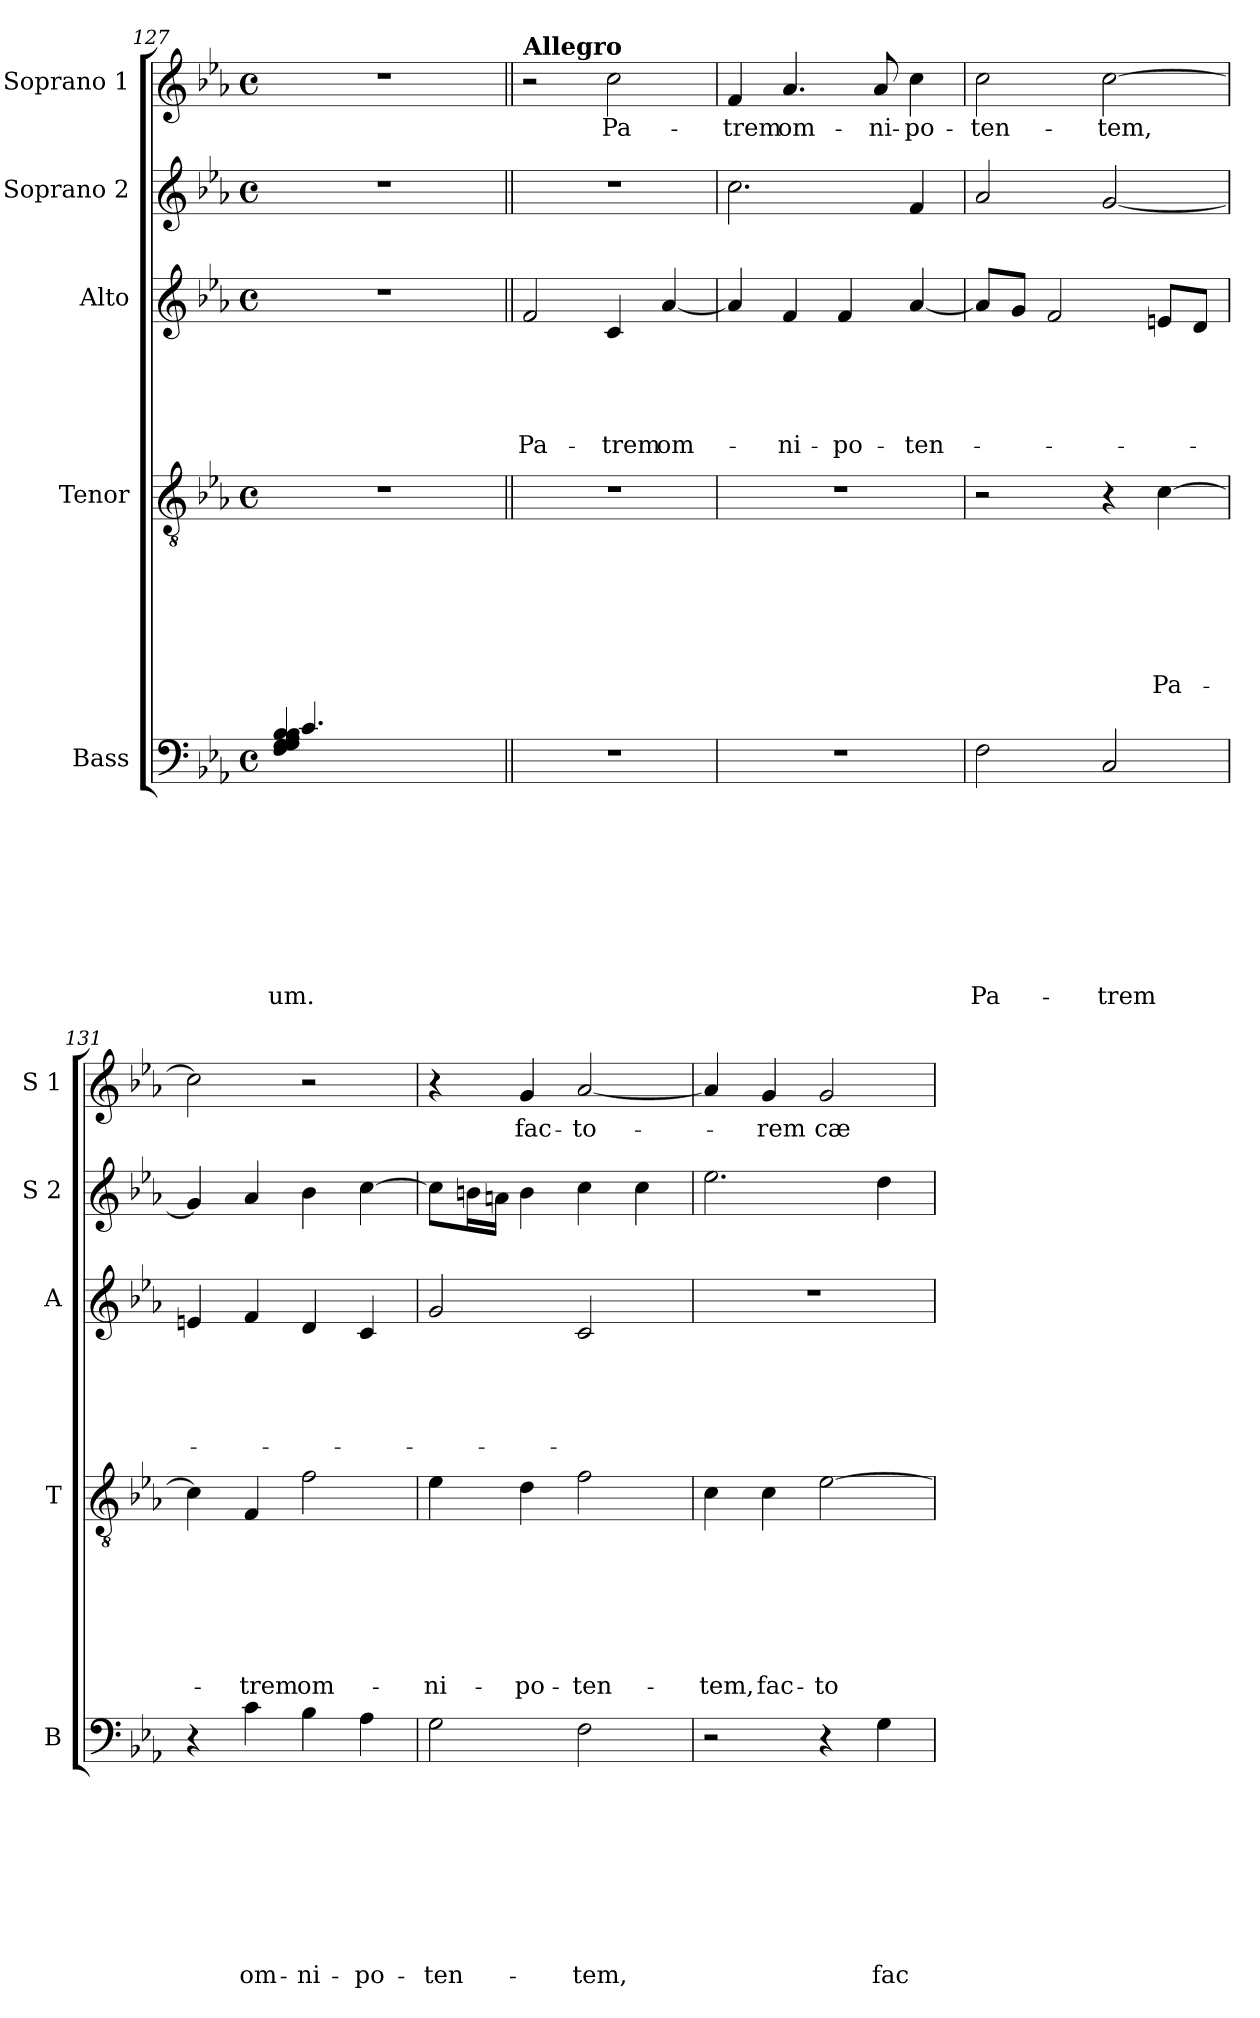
**kern	**text	**text	**text	**text	**text	**text	**text	**text	**text	**kern	**text	**text	**text	**text	**text	**text	**text	**kern	**text	**text	**text	**text	**text	**kern	**kern	**text
*part5	*part5	*part5	*part5	*part5	*part5	*part5	*part5	*part5	*part5	*part4	*part4	*part4	*part4	*part4	*part4	*part4	*part4	*part3	*part3	*part3	*part3	*part3	*part3	*part2	*part1	*part1
*staff5	*staff5	*staff5	*staff5	*staff5	*staff5	*staff5	*staff5	*staff5	*staff5	*staff4	*staff4	*staff4	*staff4	*staff4	*staff4	*staff4	*staff4	*staff3	*staff3	*staff3	*staff3	*staff3	*staff3	*staff2	*staff1	*staff1
*I"Bass	*	*	*	*	*	*	*	*	*	*I"Tenor	*	*	*	*	*	*	*	*I"Alto	*	*	*	*	*	*I"Soprano 2	*I"Soprano 1	*
*I'B	*	*	*	*	*	*	*	*	*	*I'T	*	*	*	*	*	*	*	*I'A	*	*	*	*	*	*I'S 2	*I'S 1	*
!!LO:PB:g=z
*clefF4	*	*	*	*	*	*	*	*	*	*clefGv2	*	*	*	*	*	*	*	*clefG2	*	*	*	*	*	*clefG2	*clefG2	*
*k[b-e-a-]	*	*	*	*	*	*	*	*	*	*k[b-e-a-]	*	*	*	*	*	*	*	*k[b-e-a-]	*	*	*	*	*	*k[b-e-a-]	*k[b-e-a-]	*
*E-:	*	*	*	*	*	*	*	*	*	*E-:	*	*	*	*	*	*	*	*E-:	*	*	*	*	*	*E-:	*E-:	*
*M4/4	*	*	*	*	*	*	*	*	*	*M4/4	*	*	*	*	*	*	*	*M4/4	*	*	*	*	*	*M4/4	*M4/4	*
*met(c)	*	*	*	*	*	*	*	*	*	*met(c)	*	*	*	*	*	*	*	*met(c)	*	*	*	*	*	*met(c)	*met(c)	*
=127	=127	=127	=127	=127	=127	=127	=127	=127	=127	=127	=127	=127	=127	=127	=127	=127	=127	=127	=127	=127	=127	=127	=127	=127	=127	=127
!LO:N:n=1:head=solid	!	!	!	!	!	!	!	!	!	!	!	!	!	!	!	!	!	!	!	!	!	!	!	!	!	!
!LO:N:n=2:head=solid	!	!	!	!	!	!	!	!	!	!	!	!	!	!	!	!	!	!	!	!	!	!	!	!	!	!
!LO:N:n=3:head=solid	!	!	!	!	!	!	!	!	!	!	!	!	!	!	!	!	!	!	!	!	!	!	!	!	!	!
!LO:N:n=4:head=solid	!	!	!	!	!	!	!	!	!	!	!	!	!	!	!	!	!	!	!	!	!	!	!	!	!	!
!LO:N:n=5:head=solid	!	!	!	!	!	!	!	!	!	!	!	!	!	!	!	!	!	!	!	!	!	!	!	!	!	!
*^	*	*	*	*	*	*	*	*	*	*	*	*	*	*	*	*	*	*	*	*	*	*	*	*	*	*
!LO:N:n=6:head=solid	!LO:N:head=solid	!	!	!	!	!	!	!	!	!LO:LY:b	!	!	!	!	!	!	!	!	!	!	!	!	!	!	!	!	!
!	!	!	!	!	!	!	!	!	!	!LO:LY:b	!	!	!	!	!	!	!	!	!	!	!	!	!	!	!	!	!
4F/ 4G/ 4G/ 4A-/ 4B-/ 4B-/	4.c/	.	.	.	.	.	.	.	.	-um.	1r	.	.	.	.	.	.	.	1r	.	.	.	.	.	1r	1r	.
2ryy	.	.	.	.	.	.	.	.	.	.	.	.	.	.	.	.	.	.	.	.	.	.	.	.	.	.	.
.	2ryy	.	.	.	.	.	.	.	.	.	.	.	.	.	.	.	.	.	.	.	.	.	.	.	.	.	.
8ryy	.	.	.	.	.	.	.	.	.	.	.	.	.	.	.	.	.	.	.	.	.	.	.	.	.	.	.
8ryy	8ryy	.	.	.	.	.	.	.	.	.	.	.	.	.	.	.	.	.	.	.	.	.	.	.	.	.	.
=128||	=128||	=128||	=128||	=128||	=128||	=128||	=128||	=128||	=128||	=128||	=128||	=128||	=128||	=128||	=128||	=128||	=128||	=128||	=128||	=128||	=128||	=128||	=128||	=128||	=128||	=128||	=128||
!	!	!	!	!	!	!	!	!	!	!	!	!	!	!	!	!	!	!	!	!	!	!	!	!	!	!LO:TX:a:B:t=Allegro	!
!	!	!	!	!	!	!	!	!	!	!	!	!	!	!	!	!	!	!	!	!	!	!	!	!LO:LY:b	!	!	!
*v	*v	*	*	*	*	*	*	*	*	*	*	*	*	*	*	*	*	*	*	*	*	*	*	*	*	*	*
1r	.	.	.	.	.	.	.	.	.	1r	.	.	.	.	.	.	.	2f/	.	.	.	.	Pa-	1r	2r	.
!	!	!	!	!	!	!	!	!	!	!	!	!	!	!	!	!	!	!	!	!	!	!	!LO:LY:b	!	!	!LO:LY:b
.	.	.	.	.	.	.	.	.	.	.	.	.	.	.	.	.	.	4c/	.	.	.	.	-trem	.	2cc\	Pa-
!	!	!	!	!	!	!	!	!	!	!	!	!	!	!	!	!	!	!	!	!	!	!	!LO:LY:b	!	!	!
.	.	.	.	.	.	.	.	.	.	.	.	.	.	.	.	.	.	[<4a-/	.	.	.	.	om-	.	.	.
=129	=129	=129	=129	=129	=129	=129	=129	=129	=129	=129	=129	=129	=129	=129	=129	=129	=129	=129	=129	=129	=129	=129	=129	=129	=129	=129
!	!	!	!	!	!	!	!	!	!	!	!	!	!	!	!	!	!	!	!	!	!	!	!	!	!	!LO:LY:b
1r	.	.	.	.	.	.	.	.	.	1r	.	.	.	.	.	.	.	4a-/]	.	.	.	.	.	2.cc\	4f/	-trem
!	!	!	!	!	!	!	!	!	!	!	!	!	!	!	!	!	!	!	!	!	!	!	!LO:LY:b	!	!	!LO:LY:b
.	.	.	.	.	.	.	.	.	.	.	.	.	.	.	.	.	.	4f/	.	.	.	.	-ni-	.	4.a-/	om-
!	!	!	!	!	!	!	!	!	!	!	!	!	!	!	!	!	!	!	!	!	!	!	!LO:LY:b	!	!	!
.	.	.	.	.	.	.	.	.	.	.	.	.	.	.	.	.	.	4f/	.	.	.	.	-po-	.	.	.
!	!	!	!	!	!	!	!	!	!	!	!	!	!	!	!	!	!	!	!	!	!	!	!	!	!	!LO:LY:b
.	.	.	.	.	.	.	.	.	.	.	.	.	.	.	.	.	.	.	.	.	.	.	.	.	8a-/	-ni-
!	!	!	!	!	!	!	!	!	!	!	!	!	!	!	!	!	!	!	!	!	!	!	!LO:LY:b	!	!	!LO:LY:b
.	.	.	.	.	.	.	.	.	.	.	.	.	.	.	.	.	.	[<4a-/	.	.	.	.	-ten-	4f/	4cc\	-po-
=130	=130	=130	=130	=130	=130	=130	=130	=130	=130	=130	=130	=130	=130	=130	=130	=130	=130	=130	=130	=130	=130	=130	=130	=130	=130	=130
!	!	!	!	!	!	!	!	!	!LO:LY:b	!	!	!	!	!	!	!	!	!	!	!	!	!	!	!	!	!LO:LY:b
2F\	.	.	.	.	.	.	.	.	Pa-	2r	.	.	.	.	.	.	.	8a-/L]	.	.	.	.	.	2a-/	2cc\	-ten-
.	.	.	.	.	.	.	.	.	.	.	.	.	.	.	.	.	.	8g/J	.	.	.	.	.	.	.	.
.	.	.	.	.	.	.	.	.	.	.	.	.	.	.	.	.	.	2f/	.	.	.	.	.	.	.	.
!	!	!	!	!	!	!	!	!	!LO:LY:b	!	!	!	!	!	!	!	!	!	!	!	!	!	!	!	!	!LO:LY:b
2C/	.	.	.	.	.	.	.	.	-trem	4r	.	.	.	.	.	.	.	.	.	.	.	.	.	[<2g/	[<2cc\	-tem,
!	!	!	!	!	!	!	!	!	!	!	!	!	!	!	!	!	!LO:LY:b	!	!	!	!	!	!	!	!	!
.	.	.	.	.	.	.	.	.	.	[<4c\	.	.	.	.	.	.	Pa-	8en/L	.	.	.	.	.	.	.	.
.	.	.	.	.	.	.	.	.	.	.	.	.	.	.	.	.	.	8d/J	.	.	.	.	.	.	.	.
!!LO:LB:g=z
=131	=131	=131	=131	=131	=131	=131	=131	=131	=131	=131	=131	=131	=131	=131	=131	=131	=131	=131	=131	=131	=131	=131	=131	=131	=131	=131
4r	.	.	.	.	.	.	.	.	.	4c\]	.	.	.	.	.	.	.	4en/	.	.	.	.	.	4g/]	2cc\]	.
!	!	!	!	!	!	!	!	!	!LO:LY:b	!	!	!	!	!	!	!	!LO:LY:b	!	!	!	!	!	!	!	!	!
4c\	.	.	.	.	.	.	.	.	om-	4F/	.	.	.	.	.	.	-trem	4f/	.	.	.	.	.	4a-/	.	.
!	!	!	!	!	!	!	!	!	!LO:LY:b	!	!	!	!	!	!	!	!LO:LY:b	!	!	!	!	!	!	!	!	!
4B-\	.	.	.	.	.	.	.	.	-ni-	2f\	.	.	.	.	.	.	om-	4d/	.	.	.	.	.	4b-\	2r	.
!	!	!	!	!	!	!	!	!	!LO:LY:b	!	!	!	!	!	!	!	!	!	!	!	!	!	!	!	!	!
4A-\	.	.	.	.	.	.	.	.	-po-	.	.	.	.	.	.	.	.	4c/	.	.	.	.	.	[>4cc\	.	.
=132	=132	=132	=132	=132	=132	=132	=132	=132	=132	=132	=132	=132	=132	=132	=132	=132	=132	=132	=132	=132	=132	=132	=132	=132	=132	=132
!	!	!	!	!	!	!	!	!	!LO:LY:b	!	!	!	!	!	!	!	!LO:LY:b	!	!	!	!	!	!	!	!	!
2G\	.	.	.	.	.	.	.	.	-ten-	4e-\	.	.	.	.	.	.	-ni-	2g/	.	.	.	.	.	8cc\L]	4r	.
.	.	.	.	.	.	.	.	.	.	.	.	.	.	.	.	.	.	.	.	.	.	.	.	16bn\L	.	.
.	.	.	.	.	.	.	.	.	.	.	.	.	.	.	.	.	.	.	.	.	.	.	.	16an\JJ	.	.
!	!	!	!	!	!	!	!	!	!	!	!	!	!	!	!	!	!LO:LY:b	!	!	!	!	!	!	!	!	!LO:LY:b
.	.	.	.	.	.	.	.	.	.	4d\	.	.	.	.	.	.	-po-	.	.	.	.	.	.	4b\	4g/	fac-
!	!	!	!	!	!	!	!	!	!LO:LY:b	!	!	!	!	!	!	!	!LO:LY:b	!	!	!	!	!	!	!	!	!LO:LY:b
2F\	.	.	.	.	.	.	.	.	-tem,	2f\	.	.	.	.	.	.	-ten-	2c/	.	.	.	.	.	4cc\	[<2a-/	-to-
.	.	.	.	.	.	.	.	.	.	.	.	.	.	.	.	.	.	.	.	.	.	.	.	4cc\	.	.
=133	=133	=133	=133	=133	=133	=133	=133	=133	=133	=133	=133	=133	=133	=133	=133	=133	=133	=133	=133	=133	=133	=133	=133	=133	=133	=133
!	!	!	!	!	!	!	!	!	!	!	!	!	!	!	!	!	!LO:LY:b	!	!	!	!	!	!	!	!	!
2r	.	.	.	.	.	.	.	.	.	4c\	.	.	.	.	.	.	-tem,	1r	.	.	.	.	.	2.ee-\	4a-/]	.
!	!	!	!	!	!	!	!	!	!	!	!	!	!	!	!	!	!LO:LY:b	!	!	!	!	!	!	!	!	!LO:LY:b
.	.	.	.	.	.	.	.	.	.	4c\	.	.	.	.	.	.	fac-	.	.	.	.	.	.	.	4g/	-rem
!	!	!	!	!	!	!	!	!	!	!	!	!	!	!	!	!	!LO:LY:b	!	!	!	!	!	!	!	!	!LO:LY:b
4r	.	.	.	.	.	.	.	.	.	[>2e-\	.	.	.	.	.	.	-to-	.	.	.	.	.	.	.	2g/	cæ-
!	!	!	!	!	!	!	!	!	!LO:LY:b	!	!	!	!	!	!	!	!	!	!	!	!	!	!	!	!	!
4G\	.	.	.	.	.	.	.	.	fac-	.	.	.	.	.	.	.	.	.	.	.	.	.	.	4dd\	.	.
=	=	=	=	=	=	=	=	=	=	=	=	=	=	=	=	=	=	=	=	=	=	=	=	=	=	=
*-	*-	*-	*-	*-	*-	*-	*-	*-	*-	*-	*-	*-	*-	*-	*-	*-	*-	*-	*-	*-	*-	*-	*-	*-	*-	*-
